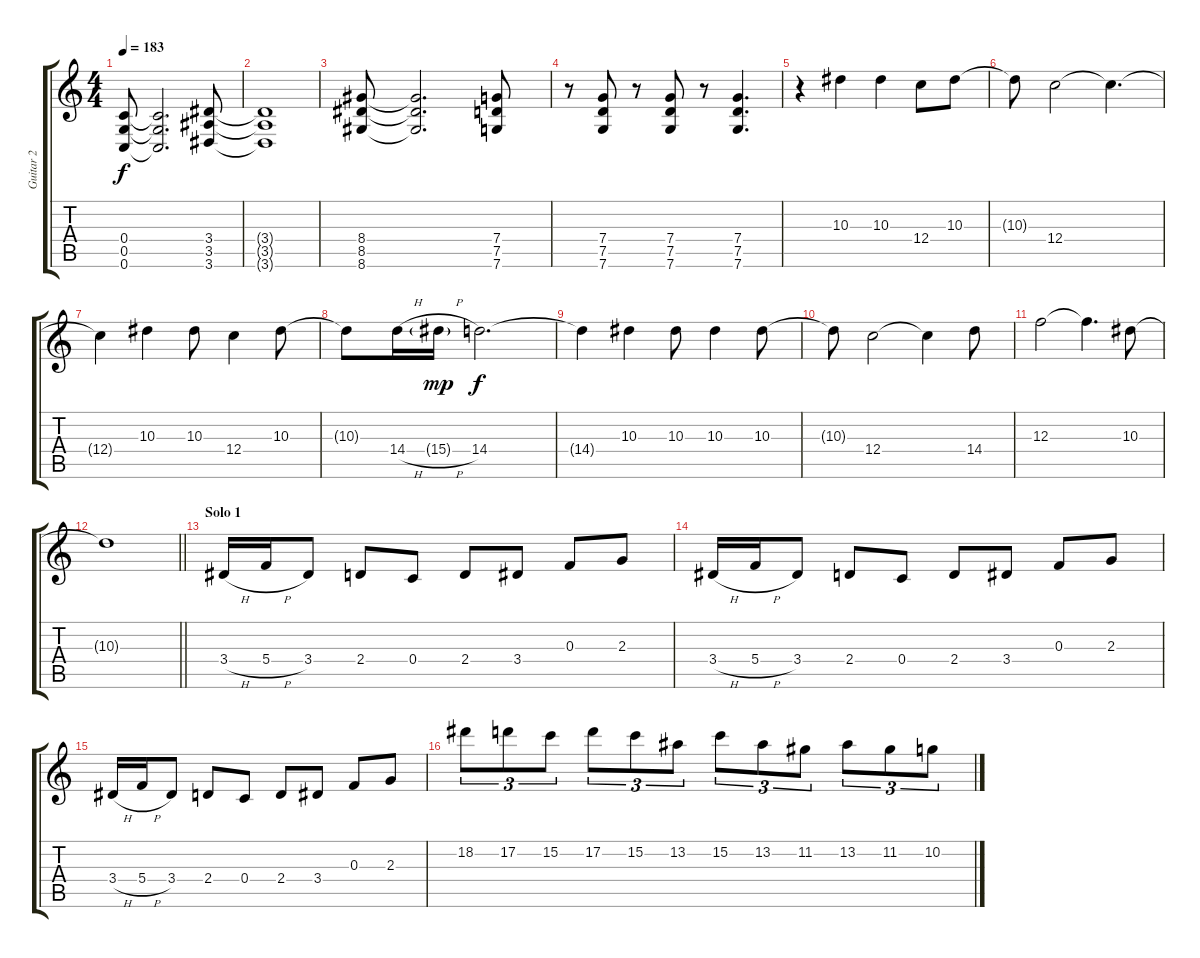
\track ("Guitar 2" "Guitar 2") {instrument distortionguitar}
\staff {score tabs}
\tuning (D4 A3 F3 C3 G2 C2) {hide}
\ts (4 4)
\tempo 183
\clef g2
\ks aminor
(0.4 0.5 0.6).8{dy f} (0.4{t} 0.5{t} 0.6{t}).2{d} (3.4 3.5 3.6).8 |
(3.4{t} 3.5{t} 3.6{t}).1 |
(8.4 8.5 8.6).8 (8.4{t} 8.5{t} 8.6{t}).2{d} (7.4 7.5 7.6).8 |
r.8 (7.4 7.5 7.6).8 r.8 (7.4 7.5 7.6).8 r.8 (7.4 7.5 7.6).4{d} |
r.4 10.3.4 10.3.4 12.4.8 10.3.8 |
10.3{t}.8 12.4.2 12.4{t}.4{d} |
12.4{t}.4 10.3.4 10.3.8 12.4.4 10.3.8 |
10.3{t}.8 14.4{h}.16 15.4{h g}.16{dy mp} 14.4.2{d dy f} |
14.4{t}.4 10.3.4 10.3.8 10.3.4 10.3.8 |
10.3{t}.8 12.4.2 12.4{t}.4 14.4.8 |
12.3.2 12.3{t}.4{d} 10.3.8 |
\barLineRight lightlight
10.3{t}.1 |
\section ("" "Solo 1")
3.4{h}.16 5.4{h}.16 3.4.8 2.4.8 0.4.8 2.4.8 3.4.8 0.3.8 2.3.8 |
3.4{h}.16 5.4{h}.16 3.4.8 2.4.8 0.4.8 2.4.8 3.4.8 0.3.8 2.3.8 |
3.4{h}.16 5.4{h}.16 3.4.8 2.4.8 0.4.8 2.4.8 3.4.8 0.3.8 2.3.8 |
18.2.8{tu (3 2)} 17.2.8{tu (3 2)} 15.2.8{tu (3 2)} 17.2.8{tu (3 2)} 15.2.8{tu (3 2)} 13.2.8{tu (3 2)} 15.2.8{tu (3 2)} 13.2.8{tu (3 2)} 11.2.8{tu (3 2)} 13.2.8{tu (3 2)} 11.2.8{tu (3 2)} 10.2.8{tu (3 2)}
